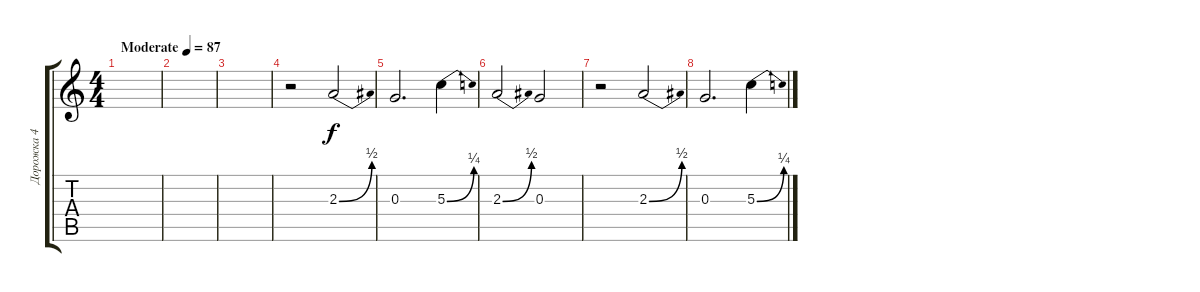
\track ("Дорожка 4" "Дорожка 4") {instrument acousticguitarsteel}
\staff {score tabs}
\tuning (E4 B3 G3 D3 A2 E2) {hide}
\ts (4 4)
\tempo (87 "Moderate")
\clef g2
\ks c
|
|
|
r.2 2.3{be (bend 0 0 60 2)}.2 |
0.3.2{d} 5.3{be (bend 0 0 60 1)}.4 |
2.3{be (bend 0 0 60 2)}.2 0.3.2 |
r.2 2.3{be (bend 0 0 60 2)}.2 |
0.3.2{d} 5.3{be (bend 0 0 60 1)}.4
